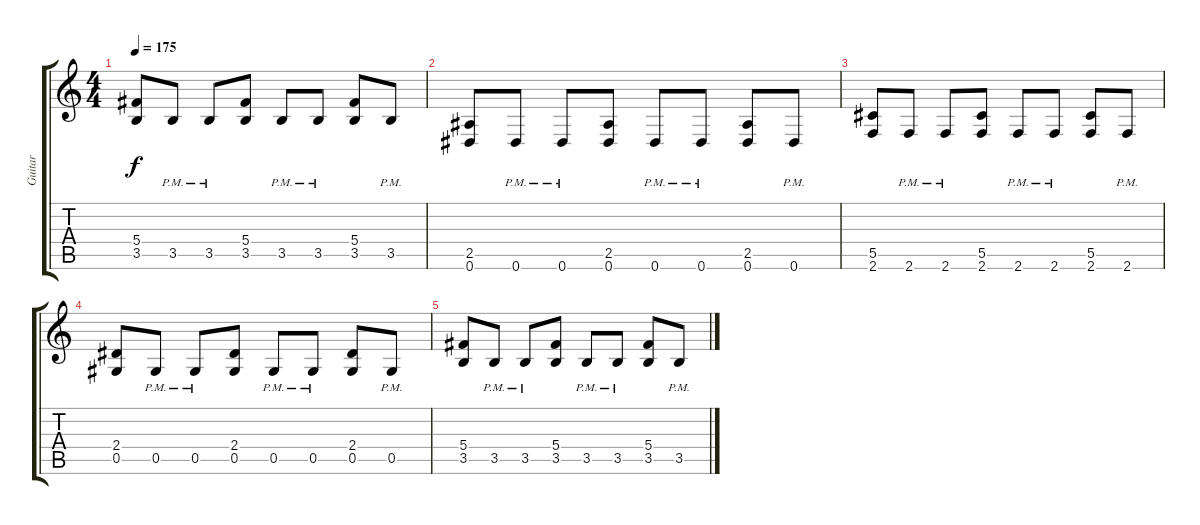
\track ("Guitar" "Guitar") {instrument distortionguitar}
\staff {score tabs}
\tuning (Eb4 Bb3 Gb3 Db3 Ab2 Eb2) {hide}
\ts (4 4)
\tempo 175
\clef g2
\ks c
(5.4 3.5).8{dy f} 3.5{pm}.8 3.5{pm}.8 (5.4 3.5).8 3.5{pm}.8 3.5{pm}.8 (5.4 3.5).8 3.5{pm}.8 |
(2.5 0.6).8 0.6{pm}.8 0.6{pm}.8 (2.5 0.6).8 0.6{pm}.8 0.6{pm}.8 (2.5 0.6).8 0.6{pm}.8 |
(5.5 2.6).8 2.6{pm}.8 2.6{pm}.8 (5.5 2.6).8 2.6{pm}.8 2.6{pm}.8 (5.5 2.6).8 2.6{pm}.8 |
(2.4 0.5).8 0.5{pm}.8 0.5{pm}.8 (2.4 0.5).8 0.5{pm}.8 0.5{pm}.8 (2.4 0.5).8 0.5{pm}.8 |
(5.4 3.5).8 3.5{pm}.8 3.5{pm}.8 (5.4 3.5).8 3.5{pm}.8 3.5{pm}.8 (5.4 3.5).8 3.5{pm}.8
